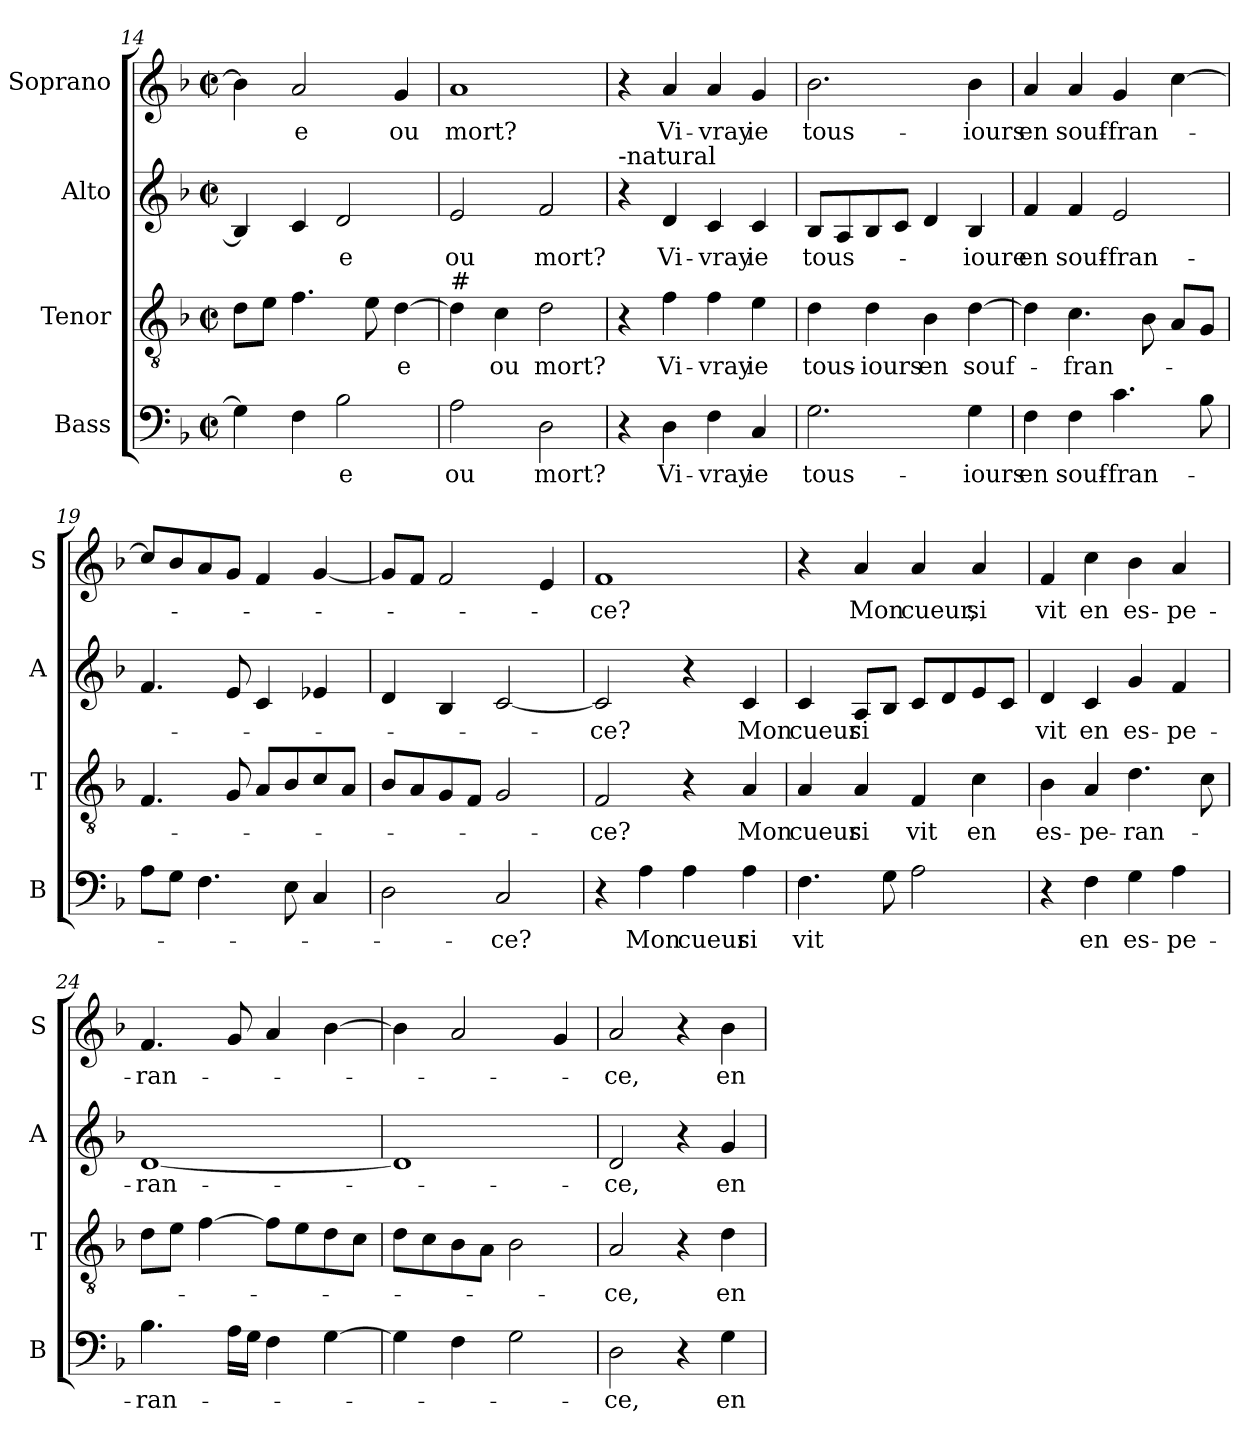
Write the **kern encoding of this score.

**kern	**text	**kern	**text	**kern	**text	**kern	**text
*part4	*part4	*part3	*part3	*part2	*part2	*part1	*part1
*staff4	*staff4	*staff3	*staff3	*staff2	*staff2	*staff1	*staff1
*I"Bass	*	*I"Tenor	*	*I"Alto	*	*I"Soprano	*
*I'B	*	*I'T	*	*I'A	*	*I'S	*
*clefF4	*	*clefGv2	*	*clefG2	*	*clefG2	*
*k[b-]	*	*k[b-]	*	*k[b-]	*	*k[b-]	*
*F:	*	*F:	*	*F:	*	*F:	*
*M2/2	*	*M2/2	*	*M2/2	*	*M2/2	*
*met(c|)	*	*met(c|)	*	*met(c|)	*	*met(c|)	*
=14	=14	=14	=14	=14	=14	=14	=14
4G\]	.	8d\L	.	4B-/]	.	4b-\]	.
.	.	8e\J	.	.	.	.	.
!	!	!	!	!	!	!	!LO:LY:b
4F\	.	4.f\	.	4c/	.	2a/	-e
!	!LO:LY:b	!	!	!	!LO:LY:b	!	!
2B-\	-e	.	.	2d/	-e	.	.
.	.	8e\	.	.	.	.	.
!	!	!	!LO:LY:b	!	!	!	!LO:LY:b
.	.	[4d\	e	.	.	4g/	ou
!!LO:LB:g=z
=15	=15	=15	=15	=15	=15	=15	=15
!	!	!LO:TX:a:t=#	!	!	!	!	!
!	!LO:LY:b	!	!	!	!LO:LY:b	!	!LO:LY:b
2A\	ou	4d\]	.	2e/	ou	1a	mort?
!	!	!	!LO:LY:b	!	!	!	!
.	.	4c\	ou	.	.	.	.
!	!LO:LY:b	!	!LO:LY:b	!	!LO:LY:b	!	!
2D\	mort?	2d\	mort?	2f/	mort?	.	.
=16	=16	=16	=16	=16	=16	=16	=16
!	!	!	!	!LO:TX:a:t=-natural	!	!	!
4r	.	4r	.	4r	.	4r	.
!	!LO:LY:b	!	!LO:LY:b	!	!LO:LY:b	!	!LO:LY:b
4D\	Vi-	4f\	Vi-	4d/	Vi-	4a/	Vi-
!	!LO:LY:b	!	!LO:LY:b	!	!LO:LY:b	!	!LO:LY:b
4F\	-vray	4f\	-vray	4c/	-vray	4a/	-vray
!	!LO:LY:b	!	!LO:LY:b	!	!LO:LY:b	!	!LO:LY:b
4C/	ie	4e\	ie	4c/	ie	4g/	ie
=17	=17	=17	=17	=17	=17	=17	=17
!	!LO:LY:b	!	!LO:LY:b	!	!LO:LY:b	!	!LO:LY:b
2.G\	tous-	4d\	tous-	8B-/L	tous-	2.b-\	tous-
.	.	.	.	8A/	.	.	.
!	!	!	!LO:LY:b	!	!	!	!
.	.	4d\	-iours	8B-/	.	.	.
.	.	.	.	8c/J	.	.	.
!	!	!	!LO:LY:b	!	!	!	!
.	.	4B-\	en	4d/	.	.	.
!	!LO:LY:b	!	!LO:LY:b	!	!LO:LY:b	!	!LO:LY:b
4G\	-iours	[4d\	souf-	4B-/	-ioure	4b-\	-iours
=18	=18	=18	=18	=18	=18	=18	=18
!	!LO:LY:b	!	!	!	!LO:LY:b	!	!LO:LY:b
4F\	en	4d\]	.	4f/	en	4a/	en
!	!LO:LY:b	!	!LO:LY:b	!	!LO:LY:b	!	!LO:LY:b
4F\	souf-	4.c\	-fran-	4f/	souf-	4a/	souf-
!	!LO:LY:b	!	!	!	!LO:LY:b	!	!LO:LY:b
4.c\	-fran-	.	.	2e/	-fran-	4g/	-fran-
.	.	8B-\	.	.	.	.	.
.	.	8A/L	.	.	.	[4cc\	.
8B-\	.	8G/J	.	.	.	.	.
=19	=19	=19	=19	=19	=19	=19	=19
8A\L	.	4.F/	.	4.f/	.	8cc/L]	.
8G\J	.	.	.	.	.	8b-/	.
4.F\	.	.	.	.	.	8a/	.
.	.	8G/	.	8e/	.	8g/J	.
.	.	8A/L	.	4c/	.	4f/	.
8E\	.	8B-/	.	.	.	.	.
4C/	.	8c/	.	4e-X/	.	[4g/	.
.	.	8A/J	.	.	.	.	.
!!LO:LB:g=z
=20	=20	=20	=20	=20	=20	=20	=20
2D\	.	8B-/L	.	4d/	.	8g/L]	.
.	.	8A/	.	.	.	8f/J	.
.	.	8G/	.	4B-/	.	2f/	.
.	.	8F/J	.	.	.	.	.
!	!LO:LY:b	!	!	!	!	!	!
2C/	-ce?	2G/	.	[2c/	.	.	.
.	.	.	.	.	.	4e/	.
=21	=21	=21	=21	=21	=21	=21	=21
!	!	!	!LO:LY:b	!	!LO:LY:b	!	!LO:LY:b
4r	.	2F/	-ce?	2c/]	-ce?	1f	-ce?
!	!LO:LY:b	!	!	!	!	!	!
4A\	Mon	.	.	.	.	.	.
!	!LO:LY:b	!	!	!	!	!	!
4A\	cueur	4r	.	4r	.	.	.
!	!LO:LY:b	!	!LO:LY:b	!	!LO:LY:b	!	!
4A\	si	4A/	Mon	4c/	Mon	.	.
=22	=22	=22	=22	=22	=22	=22	=22
!	!LO:LY:b	!	!LO:LY:b	!	!LO:LY:b	!	!
4.F\	vit	4A/	cueur	4c/	cueur	4r	.
!	!	!	!LO:LY:b	!	!LO:LY:b	!	!LO:LY:b
.	.	4A/	si	8A/L	si	4a/	Mon
8G\	.	.	.	8B-/J	.	.	.
!	!	!	!LO:LY:b	!	!	!	!LO:LY:b
2A\	.	4F/	vit	8c/L	.	4a/	cueur,
.	.	.	.	8d/	.	.	.
!	!	!	!LO:LY:b	!	!	!	!LO:LY:b
.	.	4c\	en	8e/	.	4a/	si
.	.	.	.	8c/J	.	.	.
=23	=23	=23	=23	=23	=23	=23	=23
!	!	!	!LO:LY:b	!	!LO:LY:b	!	!LO:LY:b
4r	.	4B-\	es-	4d/	vit	4f/	vit
!	!LO:LY:b	!	!LO:LY:b	!	!LO:LY:b	!	!LO:LY:b
4F\	en	4A/	-pe-	4c/	en	4cc\	en
!	!LO:LY:b	!	!LO:LY:b	!	!LO:LY:b	!	!LO:LY:b
4G\	es-	4.d\	-ran-	4g/	es-	4b-\	es-
!	!LO:LY:b	!	!	!	!LO:LY:b	!	!LO:LY:b
4A\	-pe-	.	.	4f/	-pe-	4a/	-pe-
.	.	8c\	.	.	.	.	.
=24	=24	=24	=24	=24	=24	=24	=24
!	!LO:LY:b	!	!	!	!LO:LY:b	!	!LO:LY:b
4.B-\	-ran-	8d\L	.	[1d	-ran-	4.f/	-ran-
.	.	8e\J	.	.	.	.	.
.	.	[4f\	.	.	.	.	.
16A\LL	.	.	.	.	.	8g/	.
16G\JJ	.	.	.	.	.	.	.
4F\	.	8f\L]	.	.	.	4a/	.
.	.	8e\	.	.	.	.	.
[4G\	.	8d\	.	.	.	[4b-\	.
.	.	8c\J	.	.	.	.	.
!!LO:PB:g=z
=25	=25	=25	=25	=25	=25	=25	=25
4G\]	.	8d\L	.	1d]	.	4b-\]	.
.	.	8c\	.	.	.	.	.
4F\	.	8B-\	.	.	.	2a/	.
.	.	8A\J	.	.	.	.	.
2G\	.	2B-\	.	.	.	.	.
.	.	.	.	.	.	4g/	.
=26	=26	=26	=26	=26	=26	=26	=26
!	!LO:LY:b	!	!LO:LY:b	!	!LO:LY:b	!	!LO:LY:b
2D\	-ce,	2A/	-ce,	2d/	-ce,	2a/	-ce,
4r	.	4r	.	4r	.	4r	.
!	!LO:LY:b	!	!LO:LY:b	!	!LO:LY:b	!	!LO:LY:b
4G\	en	4d\	en	4g/	en	4b-\	en
=	=	=	=	=	=	=	=
*-	*-	*-	*-	*-	*-	*-	*-
